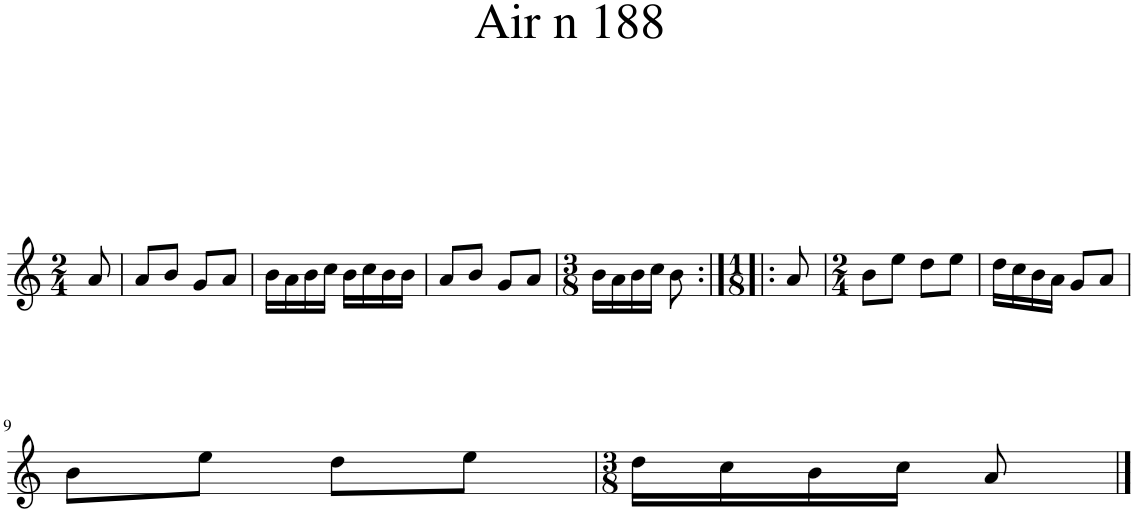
**kern
*part1
*staff1
*I"Piano
*I'Pno.
*clefG2
*k[]
*M2/4
=1
8a/
=2
8a/L
8b/J
8g/L
8a/J
=3
16b\LL
16a\
16b\
16cc\JJ
16b\LL
16cc\
16b\
16b\JJ
=4
8a/L
8b/J
8g/L
8a/J
=5
*M3/8
16b\LL
16a\
16b\
16cc\JJ
8b\
=6:|!|:
*M1/8
8a/
=7
*M2/4
8b\L
8ee\J
8dd\L
8ee\J
=8
16dd\LL
16cc\
16b\
16a\JJ
8g/L
8a/J
!!LO:LB:g=z
=9
8b\L
8ee\J
8dd\L
8ee\J
=10
*M3/8
16dd\LL
16cc\
16b\
16cc\JJ
8a/
==
*-
